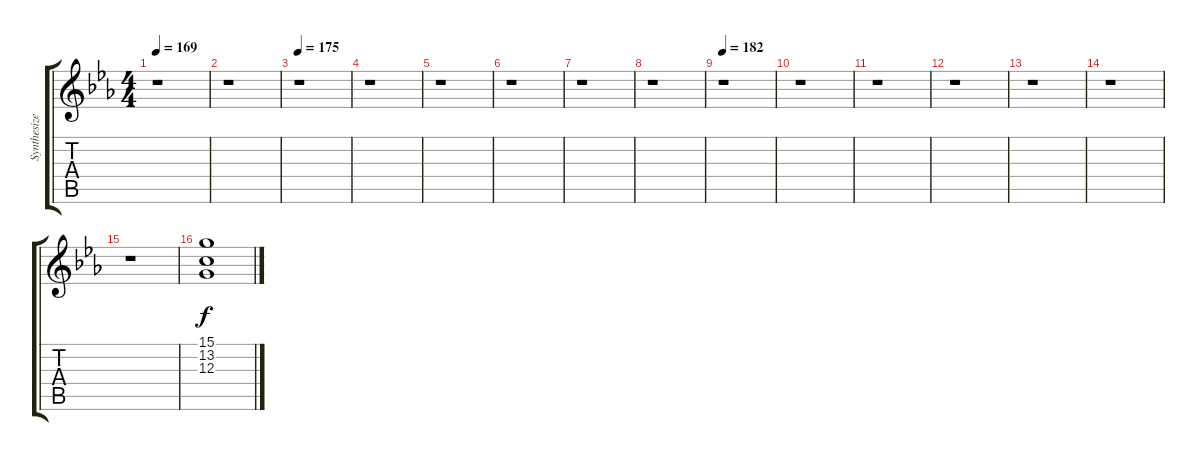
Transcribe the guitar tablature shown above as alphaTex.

\track ("Synthesizer 2 (Paul Morris)" "Synthesize") {instrument pad2warm}
\staff {score tabs}
\tuning (E4 B3 G3 D3 A2 E2) {hide}
\ts (4 4)
\tempo 169
\clef g2
\ks cminor
r.1{dy f} |
r.1 |
\tempo 175
r.1 |
r.1 |
r.1 |
r.1 |
r.1 |
r.1 |
\tempo 182
r.1 |
r.1 |
r.1 |
r.1 |
r.1 |
r.1 |
r.1 |
(15.1 13.2 12.3).1{volume 5 balance 2 instrument choiraahs}
